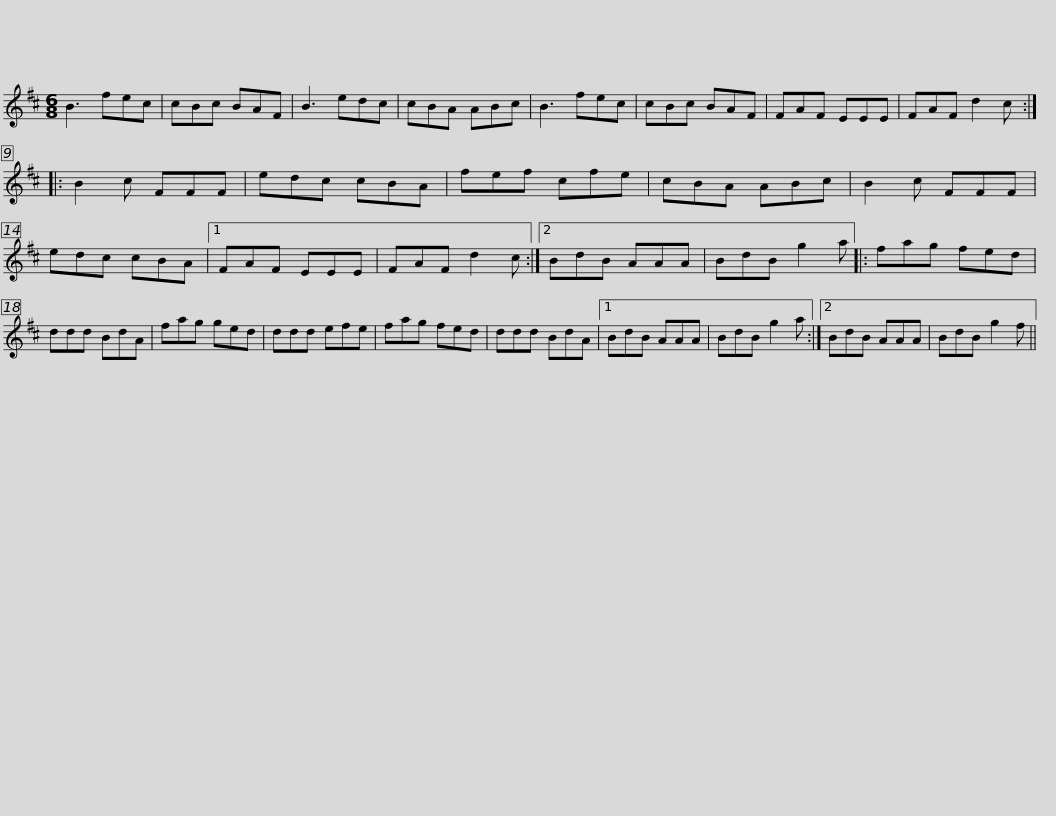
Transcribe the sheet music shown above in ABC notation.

X:1
L:1/8
M:6/8
I:linebreak $
K:Bmin
V:1 treble
V:1
 B3 fec | cBc BAF | B3 edc | cBA ABc | B3 fec | %5
 cBc BAF | FAF EEE | FAF d2 c ::$ B2 c FFF | edc cBA | %10
 fef cfe | cBA ABc | B2 c FFF | edc cBA |1 FAF EEE |$ %15
 FAF d2 c :|2 BdB AAA | BdB g2 a |: fag fed | ddd BdA | %20
 fag ged | ddd efe |$ fag fed | ddd BdA |1 BdB AAA | %25
 BdB g2 a :|2 BdB AAA | BdB g2 f || %28
